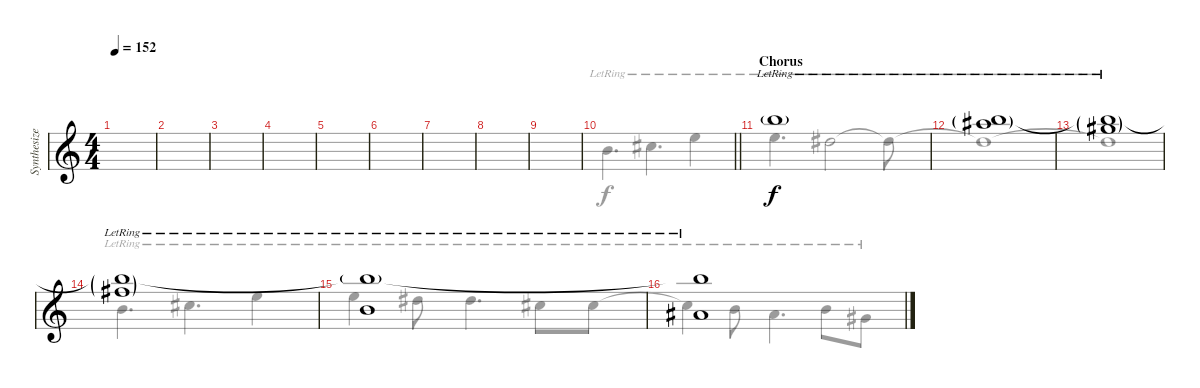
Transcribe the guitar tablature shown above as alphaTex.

\track ("Synthesizer" "Synthesize") {mute instrument pad5bowed}
\staff {score}
\tuning (E4 B3 G3 D3 A2 E2 B1) {hide}
\voice
\ts (4 4)
\tempo 152
\clef g2
\ks c
|
|
|
|
|
|
|
|
|
\barLineRight lightlight
|
\section ("" "Chorus")
19.1{g lr}.1 |
(18.1{g lr} 24.2{g lr}).1 |
(16.1{g lr} 24.2{g lr t}).1 |
(14.1{g lr} 24.2{g lr t}).1 |
(7.1{lr} 24.2{g lr t}).1 |
(6.1{lr} 24.2{lr t}).1
\voice
\clef g2
\ottava regular
\simile none
\ks c
|
|
|
|
|
|
|
|
|
\barLineRight lightlight
7.1{lr}.4{d} 9.1{lr}.4{d} 12.1{lr}.4 |
12.1{lr}.4{d} 11.1{lr}.2 11.1{lr t}.8 |
11.1{lr t}.1 |
11.1{lr t}.1 |
7.1{lr}.4{d} 9.1{lr}.4{d} 12.1{lr}.4 |
12.1{lr}.4 11.1{lr}.8 11.1{lr}.4{d} 9.1{lr}.8 9.1{lr}.8 |
9.1{lr t}.4 7.1{lr}.8 6.1{lr}.4{d} 7.1{lr}.8 4.1{lr}.8
